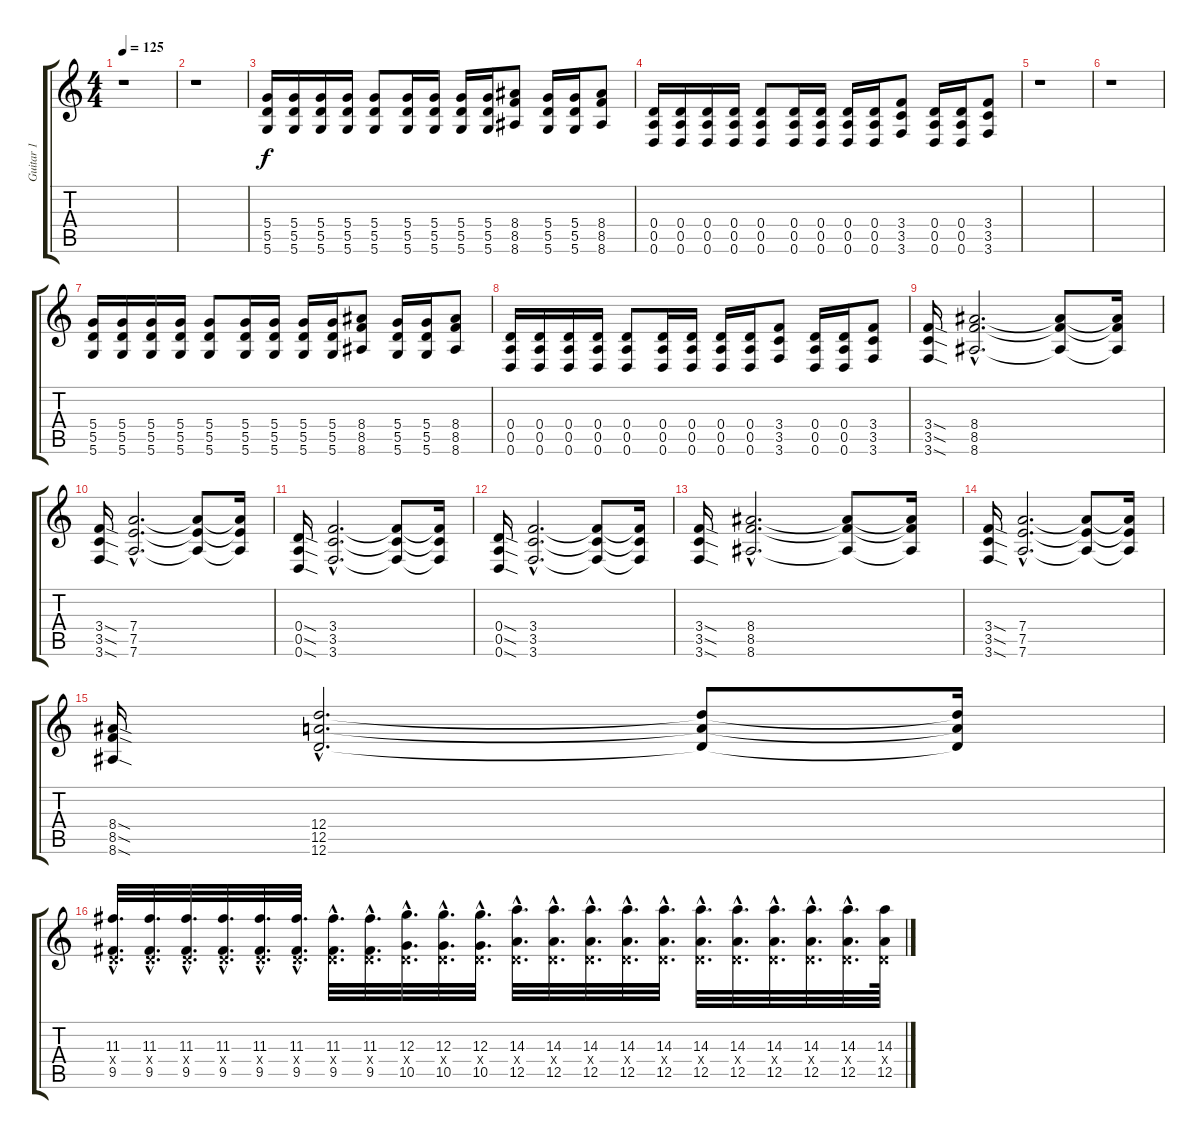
\track ("Guitar 1" "Guitar 1") {instrument distortionguitar}
\staff {score tabs}
\tuning (E4 B3 G3 D3 A2 D2) {hide}
\ts (4 4)
\tempo 125
\clef g2
\ks c
r.1{dy f} |
r.1 |
(5.4 5.5 5.6).16 (5.4 5.5 5.6).16 (5.4 5.5 5.6).16 (5.4 5.5 5.6).16 (5.4 5.5 5.6).8 (5.4 5.5 5.6).16 (5.4 5.5 5.6).16 (5.4 5.5 5.6).16 (5.4 5.5 5.6).16 (8.4 8.5 8.6).8 (5.4 5.5 5.6).16 (5.4 5.5 5.6).16 (8.4 8.5 8.6).8 |
(0.4 0.5 0.6).16 (0.4 0.5 0.6).16 (0.4 0.5 0.6).16 (0.4 0.5 0.6).16 (0.4 0.5 0.6).8 (0.4 0.5 0.6).16 (0.4 0.5 0.6).16 (0.4 0.5 0.6).16 (0.4 0.5 0.6).16 (3.4 3.5 3.6).8 (0.4 0.5 0.6).16 (0.4 0.5 0.6).16 (3.4 3.5 3.6).8 |
r.1 |
r.1 |
(5.4 5.5 5.6).16 (5.4 5.5 5.6).16 (5.4 5.5 5.6).16 (5.4 5.5 5.6).16 (5.4 5.5 5.6).8 (5.4 5.5 5.6).16 (5.4 5.5 5.6).16 (5.4 5.5 5.6).16 (5.4 5.5 5.6).16 (8.4 8.5 8.6).8 (5.4 5.5 5.6).16 (5.4 5.5 5.6).16 (8.4 8.5 8.6).8 |
(0.4 0.5 0.6).16 (0.4 0.5 0.6).16 (0.4 0.5 0.6).16 (0.4 0.5 0.6).16 (0.4 0.5 0.6).8 (0.4 0.5 0.6).16 (0.4 0.5 0.6).16 (0.4 0.5 0.6).16 (0.4 0.5 0.6).16 (3.4 3.5 3.6).8 (0.4 0.5 0.6).16 (0.4 0.5 0.6).16 (3.4 3.5 3.6).8 |
(3.4{sod} 3.5{sod} 3.6{sod}).16 (8.4{hac} 8.5{hac} 8.6{hac}).2{d} (8.4{t} 8.5{t} 8.6{t}).8 (8.4{t} 8.5{t} 8.6{t}).16 |
(3.4{sod} 3.5{sod} 3.6{sod}).16 (7.4{hac} 7.5{hac} 7.6{hac}).2{d} (7.4{t} 7.5{t} 7.6{t}).8 (7.4{t} 7.5{t} 7.6{t}).16 |
(0.4{sod} 0.5{sod} 0.6{sod}).16 (3.4{hac} 3.5{hac} 3.6{hac}).2{d} (3.4{t} 3.5{t} 3.6{t}).8 (3.4{t} 3.5{t} 3.6{t}).16 |
(0.4{sod} 0.5{sod} 0.6{sod}).16 (3.4{hac} 3.5{hac} 3.6{hac}).2{d} (3.4{t} 3.5{t} 3.6{t}).8 (3.4{t} 3.5{t} 3.6{t}).16 |
(3.4{sod} 3.5{sod} 3.6{sod}).16 (8.4{hac} 8.5{hac} 8.6{hac}).2{d} (8.4{t} 8.5{t} 8.6{t}).8 (8.4{t} 8.5{t} 8.6{t}).16 |
(3.4{sod} 3.5{sod} 3.6{sod}).16 (7.4{hac} 7.5{hac} 7.6{hac}).2{d} (7.4{t} 7.5{t} 7.6{t}).8 (7.4{t} 7.5{t} 7.6{t}).16 |
(8.4{sod} 8.5{sod} 8.6{sod}).16 (12.4{hac} 12.5{hac} 12.6{hac}).2{d} (12.4{t} 12.5{t} 12.6{t}).8 (12.4{t} 12.5{t} 12.6{t}).16 |
(11.3{hac} 0.4{hac x} 9.5{hac}).32{d} (11.3{hac} 0.4{hac x} 9.5{hac}).32{d} (11.3{hac} 0.4{hac x} 9.5{hac}).32{d} (11.3{hac} 0.4{hac x} 9.5{hac}).32{d} (11.3{hac} 0.4{hac x} 9.5{hac}).32{d} (11.3{hac} 0.4{hac x} 9.5{hac}).32{d} (11.3{hac} 0.4{hac x} 9.5{hac}).32{d} (11.3{hac} 0.4{hac x} 9.5{hac}).32{d} (12.3{hac} 0.4{hac x} 10.5{hac}).32{d} (12.3{hac} 0.4{hac x} 10.5{hac}).32{d} (12.3{hac} 0.4{hac x} 10.5{hac}).32{d} (14.3{hac} 0.4{hac x} 12.5{hac}).32{d} (14.3{hac} 0.4{hac x} 12.5{hac}).32{d} (14.3{hac} 0.4{hac x} 12.5{hac}).32{d} (14.3{hac} 0.4{hac x} 12.5{hac}).32{d} (14.3{hac} 0.4{hac x} 12.5{hac}).32{d} (14.3{hac} 0.4{hac x} 12.5{hac}).32{d} (14.3{hac} 0.4{hac x} 12.5{hac}).32{d} (14.3{hac} 0.4{hac x} 12.5{hac}).32{d} (14.3{hac} 0.4{hac x} 12.5{hac}).32{d} (14.3{hac} 0.4{hac x} 12.5{hac}).32{d} (14.3 0.4{x} 12.5).64
